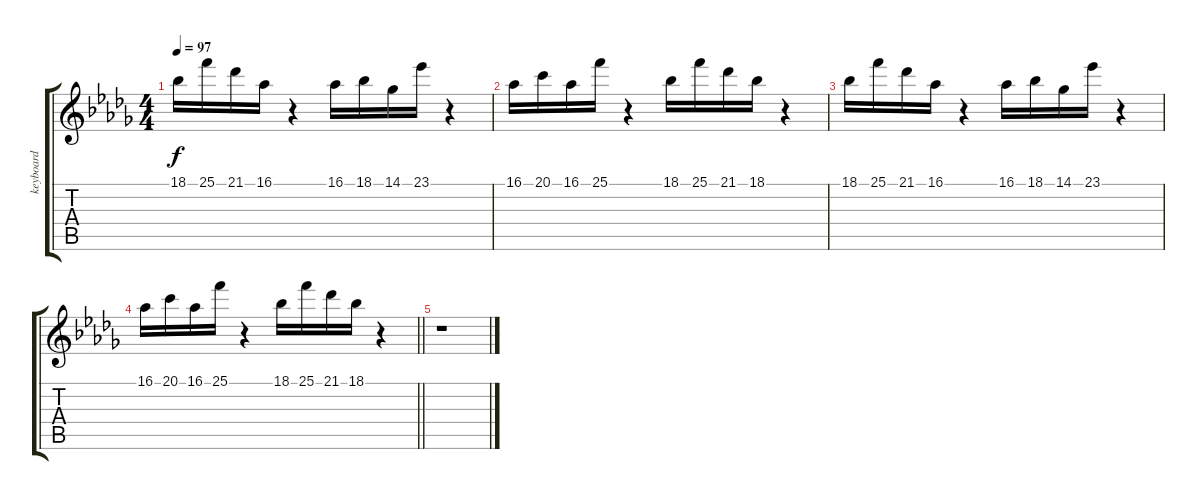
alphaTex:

\track ("keyboard" "keyboard") {instrument kalimba}
\staff {score tabs}
\tuning (E4 B3 G3 D3 A2 E2) {hide}
\ts (4 4)
\tempo 97
\clef g2
\ks bbminor
18.1.16{dy f} 25.1.16 21.1.16 16.1.16 r.4 16.1.16 18.1.16 14.1.16 23.1.16 r.4 |
16.1.16 20.1.16 16.1.16 25.1.16 r.4 18.1.16 25.1.16 21.1.16 18.1.16 r.4 |
18.1.16 25.1.16 21.1.16 16.1.16 r.4 16.1.16 18.1.16 14.1.16 23.1.16 r.4 |
\barLineRight lightlight
16.1.16 20.1.16 16.1.16 25.1.16 r.4 18.1.16 25.1.16 21.1.16 18.1.16 r.4 |
r.1
